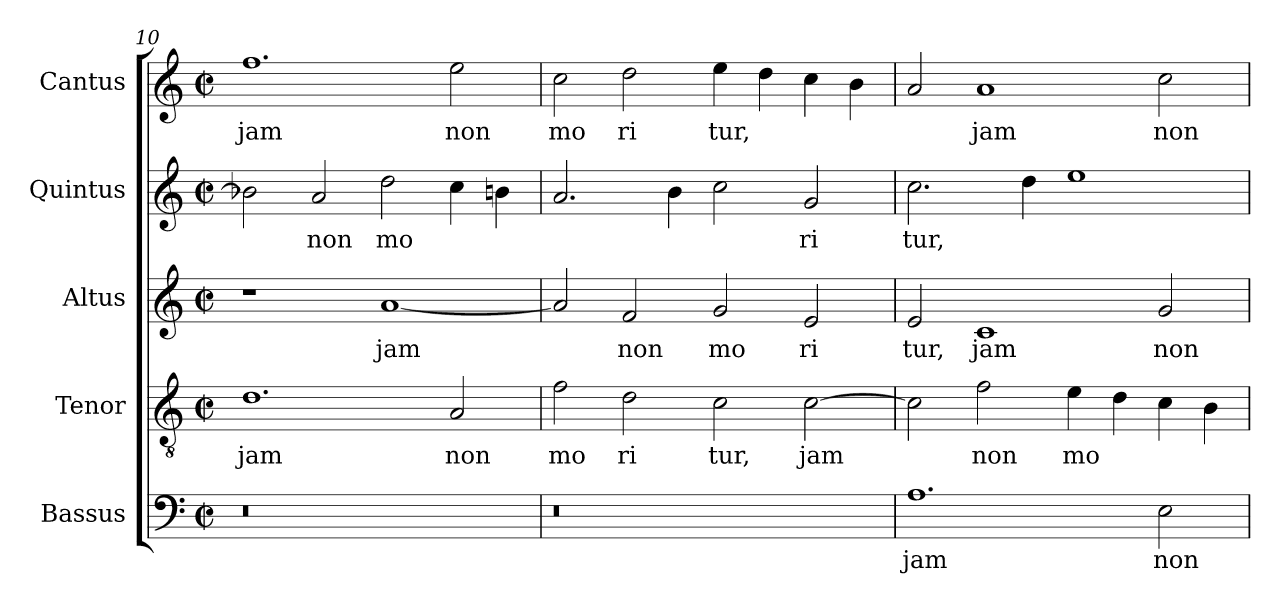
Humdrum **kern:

**kern	**text	**kern	**text	**kern	**text	**kern	**text	**kern	**text
*part5	*part5	*part4	*part4	*part3	*part3	*part2	*part2	*part1	*part1
*staff5	*staff5	*staff4	*staff4	*staff3	*staff3	*staff2	*staff2	*staff1	*staff1
*I"Bassus	*	*I"Tenor	*	*I"Altus	*	*I"Quintus	*	*I"Cantus	*
!!LO:PB:g=z
*clefF4	*	*clefGv2	*	*clefG2	*	*clefG2	*	*clefG2	*
*k[]	*	*k[]	*	*k[]	*	*k[]	*	*k[]	*
*C:	*	*C:	*	*C:	*	*C:	*	*C:	*
*M2/2	*	*M2/2	*	*M2/2	*	*M2/2	*	*M2/2	*
*met(c|)	*	*met(c|)	*	*met(c|)	*	*met(c|)	*	*met(c|)	*
=10	=10	=10	=10	=10	=10	=10	=10	=10	=10
!	!	!	!LO:LY:b:cj	!	!	!	!LO:LY:b:cj	!	!LO:LY:b:cj
0r	.	1.d	jam	1r	.	2b-X\]	.	1.ff	jam
!	!	!	!	!	!	!	!LO:LY:b:cj	!	!
.	.	.	.	.	.	2a/	non	.	.
!	!	!	!	!	!LO:LY:b:cj	!	!LO:LY:b:cj	!	!
.	.	.	.	[<1a	jam	2dd\	mo	.	.
!	!	!	!LO:LY:b:cj	!	!	!	!LO:LY:b:cj	!	!LO:LY:b:cj
.	.	2A/	non	.	.	4cc\	.	2ee\	non
!	!	!	!	!	!	!	!LO:LY:b:cj	!	!
.	.	.	.	.	.	4bn\	.	.	.
=11	=11	=11	=11	=11	=11	=11	=11	=11	=11
!	!	!	!LO:LY:b:cj	!	!LO:LY:b:cj	!	!LO:LY:b:cj	!	!LO:LY:b:cj
0r	.	2f\	mo	2a/]	.	2.a/	.	2cc\	mo
!	!	!	!LO:LY:b:cj	!	!LO:LY:b:cj	!	!	!	!LO:LY:b:cj
.	.	2d\	ri	2f/	non	.	.	2dd\	ri
!	!	!	!	!	!	!	!LO:LY:b:cj	!	!
.	.	.	.	.	.	4b\	.	.	.
!	!	!	!LO:LY:b:cj	!	!LO:LY:b:cj	!	!LO:LY:b:cj	!	!LO:LY:b:cj
.	.	2c\	tur,	2g/	mo	2cc\	.	4ee\	tur,
!	!	!	!	!	!	!	!	!	!LO:LY:b:cj
.	.	.	.	.	.	.	.	4dd\	.
!	!	!	!LO:LY:b:cj	!	!LO:LY:b:cj	!	!LO:LY:b:cj	!	!LO:LY:b:cj
.	.	[>2c\	jam	2e/	ri	2g/	ri	4cc\	.
!	!	!	!	!	!	!	!	!	!LO:LY:b:cj
.	.	.	.	.	.	.	.	4b\	.
=12	=12	=12	=12	=12	=12	=12	=12	=12	=12
!	!LO:LY:b:cj	!	!LO:LY:b:cj	!	!LO:LY:b:cj	!	!LO:LY:b:cj	!	!LO:LY:b:cj
1.A	jam	2c\]	.	2e/	tur,	2.cc\	tur,	2a/	.
!	!	!	!LO:LY:b:cj	!	!LO:LY:b:cj	!	!	!	!LO:LY:b:cj
.	.	2f\	non	1c	jam	.	.	1a	jam
!	!	!	!	!	!	!	!LO:LY:b:cj	!	!
.	.	.	.	.	.	4dd\	.	.	.
!	!	!	!LO:LY:b:cj	!	!	!	!LO:LY:b:cj	!	!
.	.	4e\	mo	.	.	1ee	.	.	.
!	!	!	!LO:LY:b:cj	!	!	!	!	!	!
.	.	4d\	.	.	.	.	.	.	.
!	!LO:LY:b:cj	!	!LO:LY:b:cj	!	!LO:LY:b:cj	!	!	!	!LO:LY:b:cj
2E\	non	4c\	.	2g/	non	.	.	2cc\	non
!	!	!	!LO:LY:b:cj	!	!	!	!	!	!
.	.	4B\	.	.	.	.	.	.	.
=	=	=	=	=	=	=	=	=	=
*-	*-	*-	*-	*-	*-	*-	*-	*-	*-
